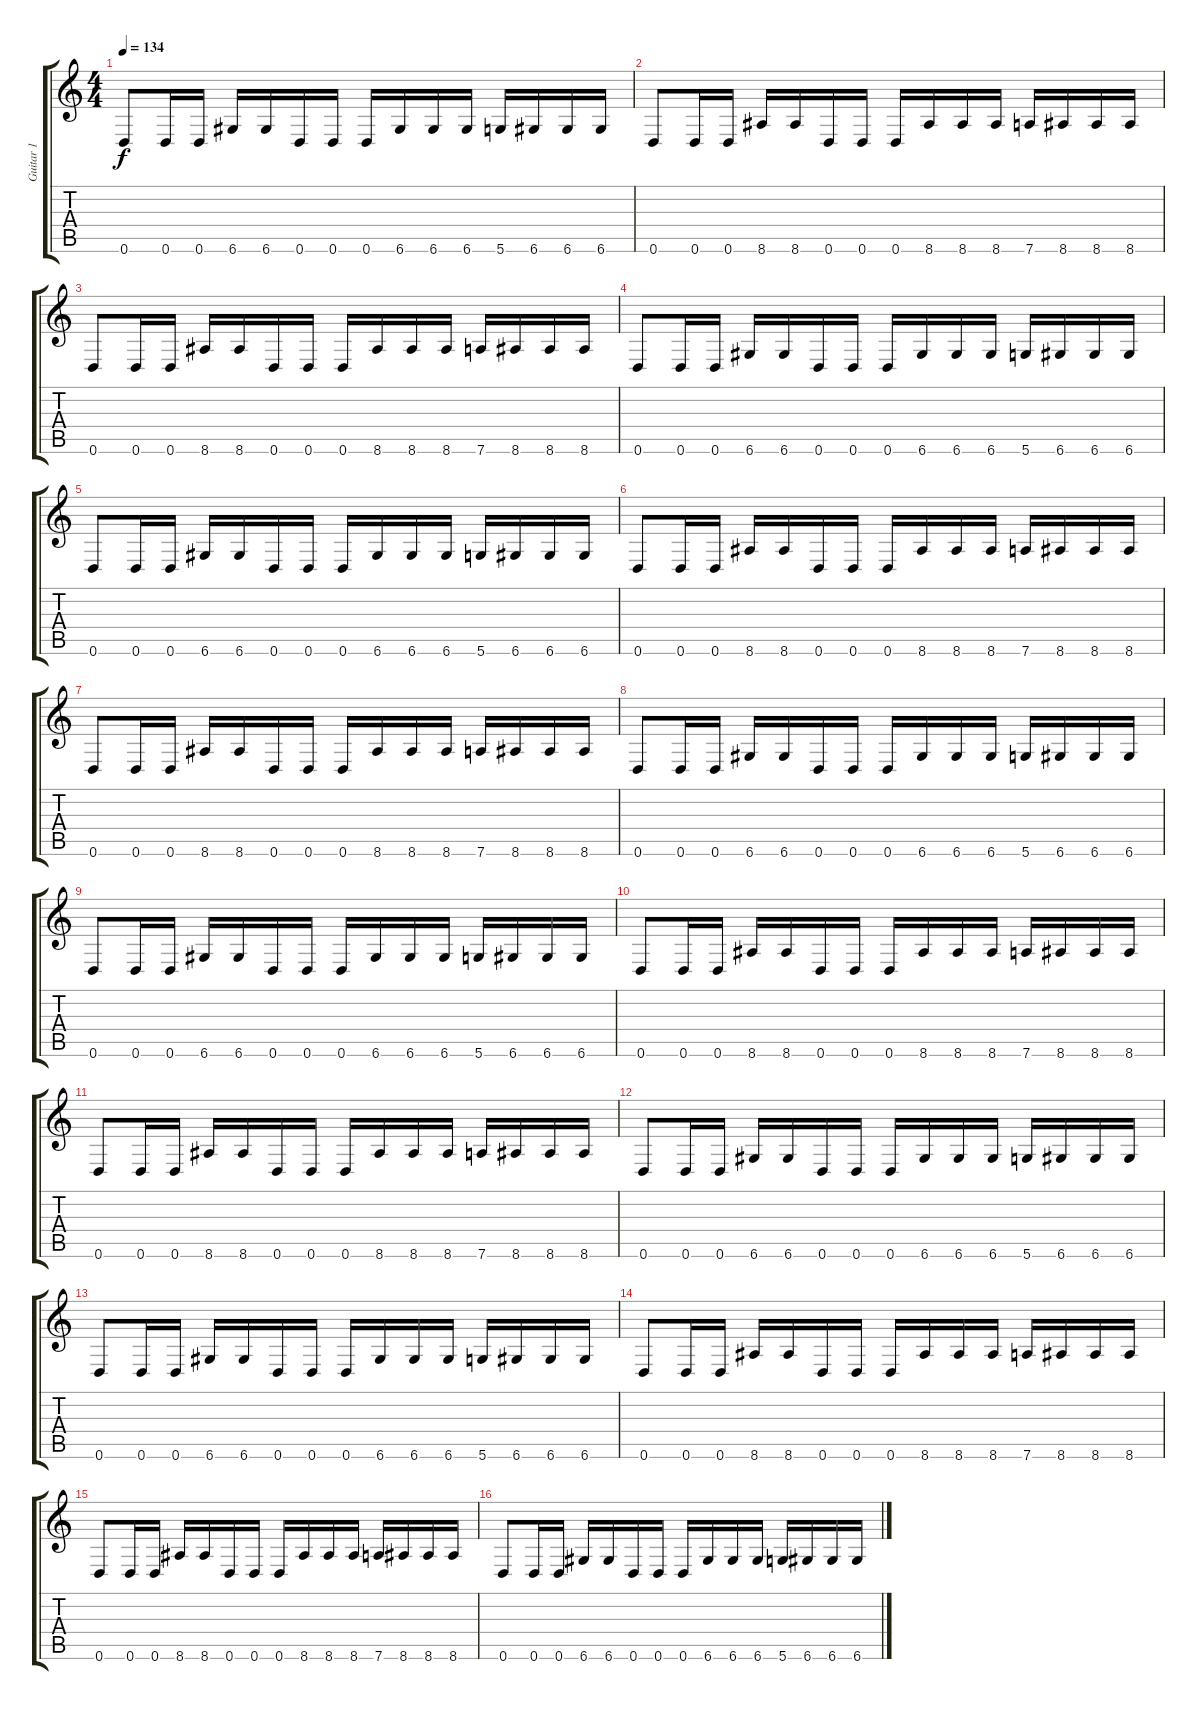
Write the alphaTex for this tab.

\track ("Guitar 1" "Guitar 1") {instrument distortionguitar}
\staff {score tabs}
\tuning (E4 B3 G3 D3 A2 D2) {hide}
\ts (4 4)
\tempo 134
\clef g2
\ks c
0.6.8{dy f} 0.6.16 0.6.16 6.6.16 6.6.16 0.6.16 0.6.16 0.6.16 6.6.16 6.6.16 6.6.16 5.6.16 6.6.16 6.6.16 6.6.16 |
0.6.8 0.6.16 0.6.16 8.6.16 8.6.16 0.6.16 0.6.16 0.6.16 8.6.16 8.6.16 8.6.16 7.6.16 8.6.16 8.6.16 8.6.16 |
0.6.8 0.6.16 0.6.16 8.6.16 8.6.16 0.6.16 0.6.16 0.6.16 8.6.16 8.6.16 8.6.16 7.6.16 8.6.16 8.6.16 8.6.16 |
0.6.8 0.6.16 0.6.16 6.6.16 6.6.16 0.6.16 0.6.16 0.6.16 6.6.16 6.6.16 6.6.16 5.6.16 6.6.16 6.6.16 6.6.16 |
0.6.8 0.6.16 0.6.16 6.6.16 6.6.16 0.6.16 0.6.16 0.6.16 6.6.16 6.6.16 6.6.16 5.6.16 6.6.16 6.6.16 6.6.16 |
0.6.8 0.6.16 0.6.16 8.6.16 8.6.16 0.6.16 0.6.16 0.6.16 8.6.16 8.6.16 8.6.16 7.6.16 8.6.16 8.6.16 8.6.16 |
0.6.8 0.6.16 0.6.16 8.6.16 8.6.16 0.6.16 0.6.16 0.6.16 8.6.16 8.6.16 8.6.16 7.6.16 8.6.16 8.6.16 8.6.16 |
0.6.8 0.6.16 0.6.16 6.6.16 6.6.16 0.6.16 0.6.16 0.6.16 6.6.16 6.6.16 6.6.16 5.6.16 6.6.16 6.6.16 6.6.16 |
0.6.8 0.6.16 0.6.16 6.6.16 6.6.16 0.6.16 0.6.16 0.6.16 6.6.16 6.6.16 6.6.16 5.6.16 6.6.16 6.6.16 6.6.16 |
0.6.8 0.6.16 0.6.16 8.6.16 8.6.16 0.6.16 0.6.16 0.6.16 8.6.16 8.6.16 8.6.16 7.6.16 8.6.16 8.6.16 8.6.16 |
0.6.8 0.6.16 0.6.16 8.6.16 8.6.16 0.6.16 0.6.16 0.6.16 8.6.16 8.6.16 8.6.16 7.6.16 8.6.16 8.6.16 8.6.16 |
0.6.8 0.6.16 0.6.16 6.6.16 6.6.16 0.6.16 0.6.16 0.6.16 6.6.16 6.6.16 6.6.16 5.6.16 6.6.16 6.6.16 6.6.16 |
0.6.8 0.6.16 0.6.16 6.6.16 6.6.16 0.6.16 0.6.16 0.6.16 6.6.16 6.6.16 6.6.16 5.6.16 6.6.16 6.6.16 6.6.16 |
0.6.8 0.6.16 0.6.16 8.6.16 8.6.16 0.6.16 0.6.16 0.6.16 8.6.16 8.6.16 8.6.16 7.6.16 8.6.16 8.6.16 8.6.16 |
0.6.8 0.6.16 0.6.16 8.6.16 8.6.16 0.6.16 0.6.16 0.6.16 8.6.16 8.6.16 8.6.16 7.6.16 8.6.16 8.6.16 8.6.16 |
0.6.8 0.6.16 0.6.16 6.6.16 6.6.16 0.6.16 0.6.16 0.6.16 6.6.16 6.6.16 6.6.16 5.6.16 6.6.16 6.6.16 6.6.16
